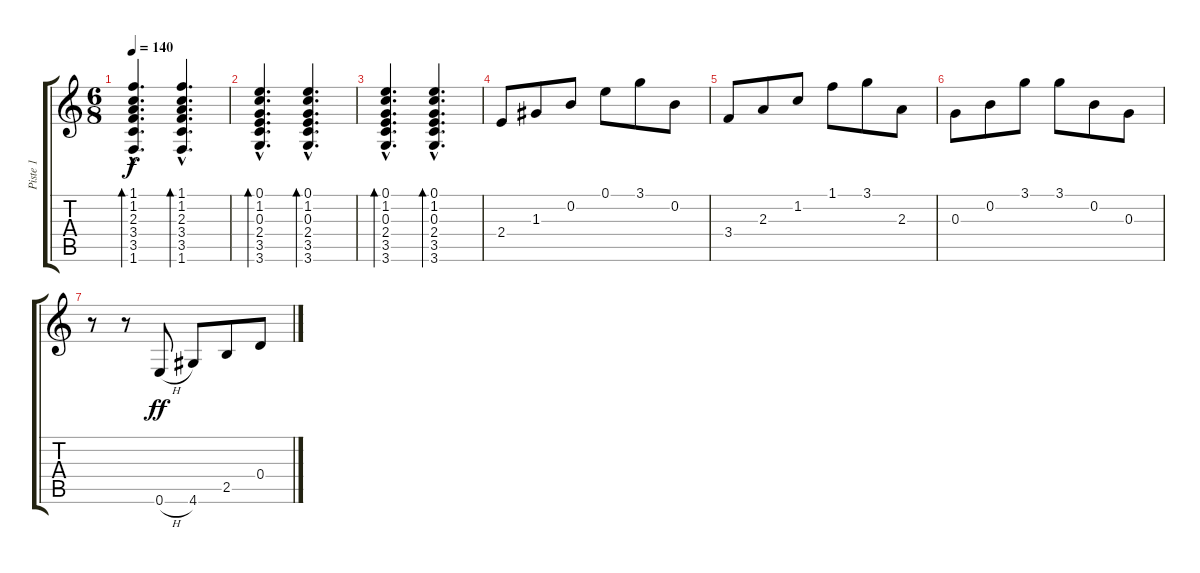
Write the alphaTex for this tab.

\track ("Piste 1" "Piste 1") {instrument acousticguitarsteel}
\staff {score tabs}
\tuning (E4 B3 G3 D3 A2 E2) {hide}
\ts (6 8)
\tempo 140
\clef g2
\ks c
(1.1{hac} 1.2{hac} 2.3{hac} 3.4{hac} 3.5{hac} 1.6{hac}).4{d bd 60 dy f} (1.1{hac} 1.2{hac} 2.3{hac} 3.4{hac} 3.5{hac} 1.6{hac}).4{d bd 60} |
(0.1{hac} 1.2{hac} 0.3{hac} 2.4{hac} 3.5{hac} 3.6{hac}).4{d bd 60} (0.1{hac} 1.2{hac} 0.3{hac} 2.4{hac} 3.5{hac} 3.6{hac}).4{d bd 60} |
(0.1{hac} 1.2{hac} 0.3{hac} 2.4{hac} 3.5{hac} 3.6{hac}).4{d bd 60} (0.1{hac} 1.2{hac} 0.3{hac} 2.4{hac} 3.5{hac} 3.6{hac}).4{d bd 60} |
2.4.8 1.3.8 0.2.8 0.1.8 3.1.8 0.2.8 |
3.4.8 2.3.8 1.2.8 1.1.8 3.1.8 2.3.8 |
0.3.8 0.2.8 3.1.8 3.1.8 0.2.8 0.3.8 |
r.8 r.8 0.6{h}.8{dy ff} 4.6.8 2.5.8 0.4.8
